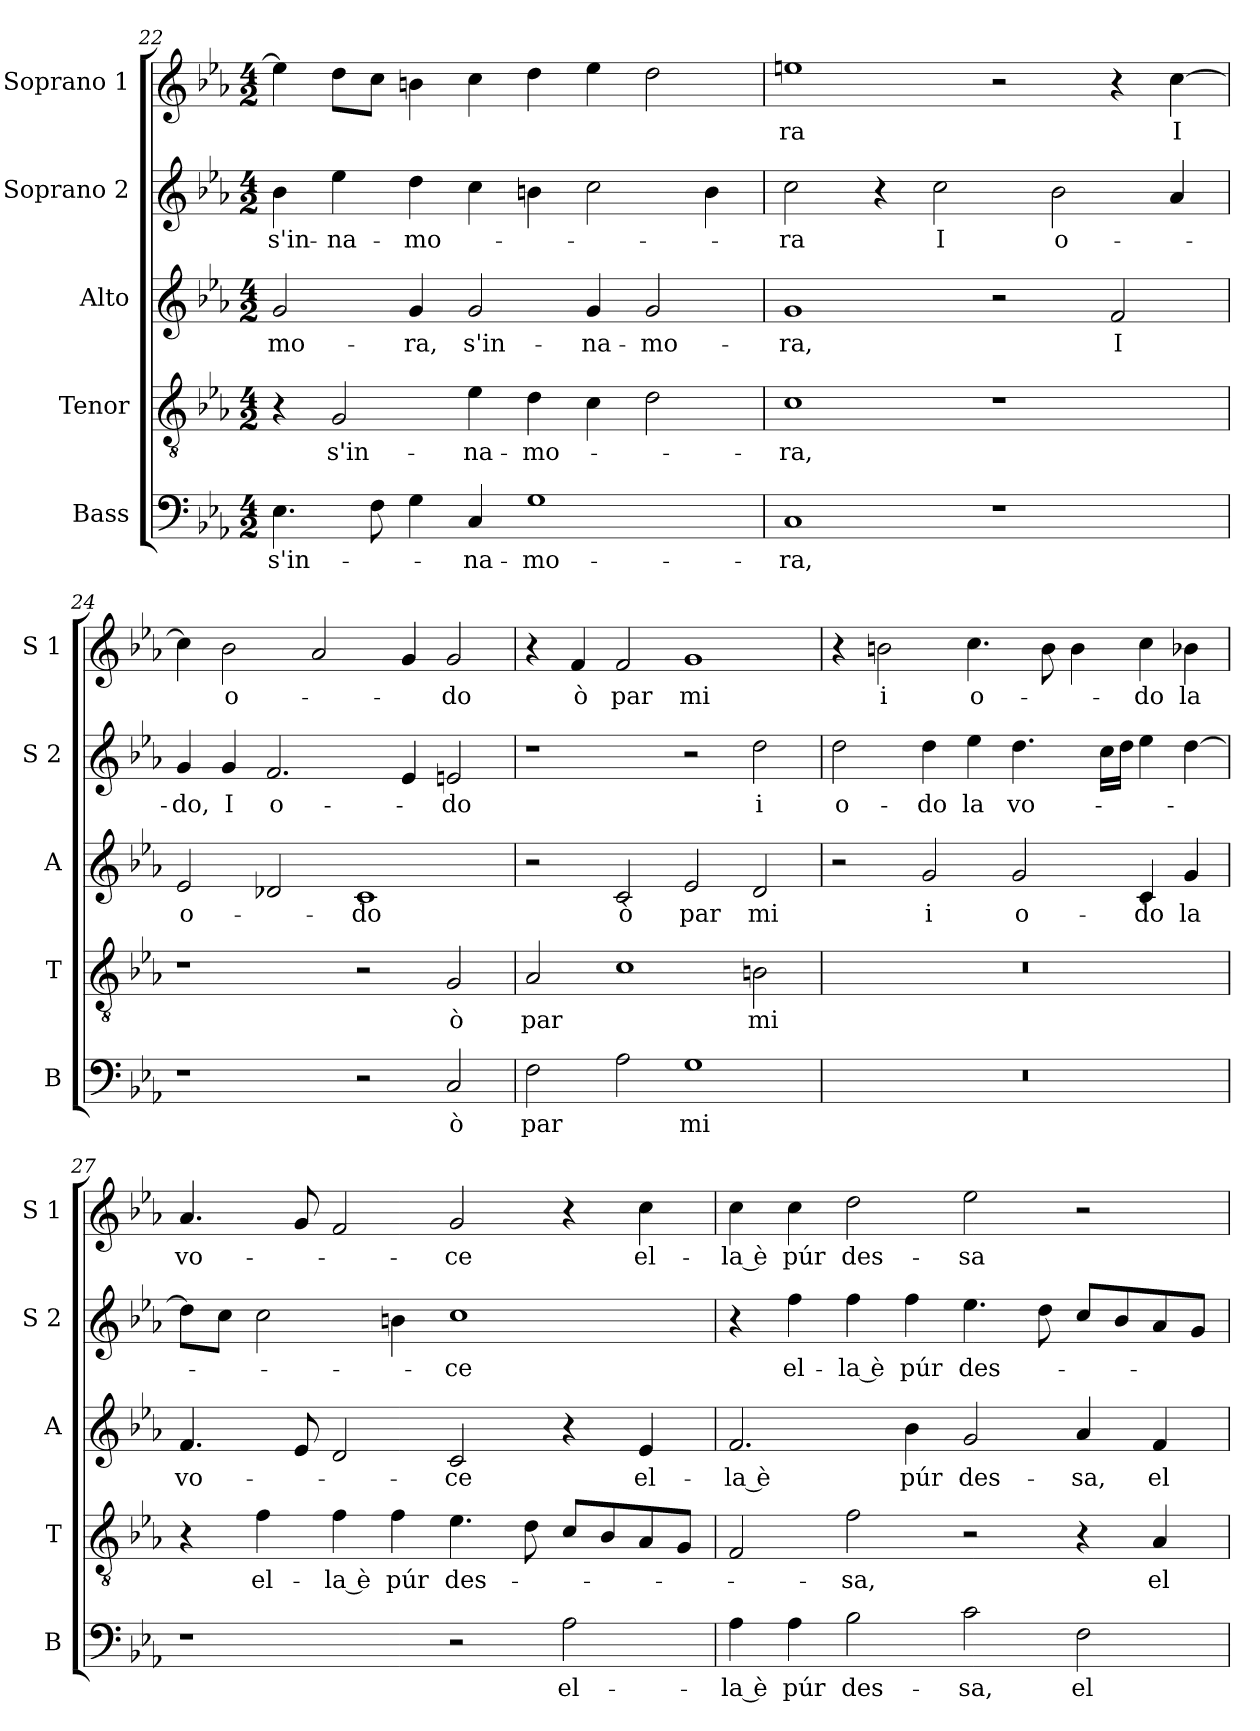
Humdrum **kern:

**kern	**text	**kern	**text	**kern	**text	**kern	**text	**kern	**text
*part5	*part5	*part4	*part4	*part3	*part3	*part2	*part2	*part1	*part1
*staff5	*staff5	*staff4	*staff4	*staff3	*staff3	*staff2	*staff2	*staff1	*staff1
*I"Bass	*	*I"Tenor	*	*I"Alto	*	*I"Soprano 2	*	*I"Soprano 1	*
*I'B	*	*I'T	*	*I'A	*	*I'S 2	*	*I'S 1	*
!!LO:LB:g=z
*clefF4	*	*clefGv2	*	*clefG2	*	*clefG2	*	*clefG2	*
*k[b-e-a-]	*	*k[b-e-a-]	*	*k[b-e-a-]	*	*k[b-e-a-]	*	*k[b-e-a-]	*
*E-:	*	*E-:	*	*E-:	*	*E-:	*	*E-:	*
*M4/2	*	*M4/2	*	*M4/2	*	*M4/2	*	*M4/2	*
=22	=22	=22	=22	=22	=22	=22	=22	=22	=22
!	!LO:LY:b	!	!	!	!LO:LY:b	!	!LO:LY:b	!	!
4.E-\	s'in-	4r	.	2g/	-mo-	4b-\	s'in-	4ee-\]	.
!	!	!	!LO:LY:b	!	!	!	!LO:LY:b	!	!
.	.	2G/	s'in-	.	.	4ee-\	-na-	8dd\L	.
8F\	.	.	.	.	.	.	.	8cc\J	.
!	!	!	!	!	!LO:LY:b	!	!LO:LY:b	!	!
4G\	.	.	.	4g/	-ra,	4dd\	-mo-	4bn\	.
!	!LO:LY:b	!	!LO:LY:b	!	!LO:LY:b	!	!	!	!
4C/	-na-	4e-\	-na-	2g/	s'in-	4cc\	.	4cc\	.
!	!LO:LY:b	!	!LO:LY:b	!	!	!	!	!	!
1G	-mo-	4d\	-mo-	.	.	4bn\	.	4dd\	.
!	!	!	!	!	!LO:LY:b	!	!	!	!
.	.	4c\	.	4g/	-na-	2cc\	.	4ee-\	.
!	!	!	!	!	!LO:LY:b	!	!	!	!
.	.	2d\	.	2g/	-mo-	.	.	2dd\	.
.	.	.	.	.	.	4b\	.	.	.
=23	=23	=23	=23	=23	=23	=23	=23	=23	=23
!	!LO:LY:b	!	!LO:LY:b	!	!LO:LY:b	!	!LO:LY:b	!	!LO:LY:b
1C	-ra,	1c	-ra,	1g	-ra,	2cc\	-ra	1een	-ra
.	.	.	.	.	.	4r	.	.	.
!	!	!	!	!	!	!	!LO:LY:b	!	!
.	.	.	.	.	.	2cc\	I	.	.
1r	.	1r	.	2r	.	.	.	2r	.
!	!	!	!	!	!	!	!LO:LY:b	!	!
.	.	.	.	.	.	2b-\	o-	.	.
!	!	!	!	!	!LO:LY:b	!	!	!	!
.	.	.	.	2f/	I	.	.	4r	.
!	!	!	!	!	!	!	!	!	!LO:LY:b
.	.	.	.	.	.	4a-/	.	[4cc\	I
=24	=24	=24	=24	=24	=24	=24	=24	=24	=24
!	!	!	!	!	!LO:LY:b	!	!LO:LY:b	!	!
1r	.	1r	.	2e-/	o-	4g/	-do,	4cc\]	.
!	!	!	!	!	!	!	!LO:LY:b	!	!LO:LY:b
.	.	.	.	.	.	4g/	I	2b-\	o-
!	!	!	!	!	!	!	!LO:LY:b	!	!
.	.	.	.	2d-X/	.	2.f/	o-	.	.
.	.	.	.	.	.	.	.	2a-/	.
!	!	!	!	!	!LO:LY:b	!	!	!	!
2r	.	2r	.	1c	-do	.	.	.	.
.	.	.	.	.	.	4e-/	.	4g/	.
!	!LO:LY:b	!	!LO:LY:b	!	!	!	!LO:LY:b	!	!LO:LY:b
2C/	ò	2G/	ò	.	.	2en/	-do	2g/	-do
!!LO:PB:g=z
=25	=25	=25	=25	=25	=25	=25	=25	=25	=25
!	!LO:LY:b	!	!LO:LY:b	!	!	!	!	!	!
2F\	par	2A-/	par	2r	.	1r	.	4r	.
!	!	!	!	!	!	!	!	!	!LO:LY:b
.	.	.	.	.	.	.	.	4f/	ò
!	!	!	!	!	!LO:LY:b	!	!	!	!LO:LY:b
2A-\	.	1c	.	2c/	ò	.	.	2f/	par
!	!LO:LY:b	!	!	!	!LO:LY:b	!	!	!	!LO:LY:b
1G	mi	.	.	2e-/	par	2r	.	1g	mi
!	!	!	!LO:LY:b	!	!LO:LY:b	!	!LO:LY:b	!	!
.	.	2Bn\	mi	2d/	mi	2dd\	i	.	.
=26	=26	=26	=26	=26	=26	=26	=26	=26	=26
!	!	!	!	!	!	!	!LO:LY:b	!	!
0r	.	0r	.	2r	.	2dd\	o-	4r	.
!	!	!	!	!	!	!	!	!	!LO:LY:b
.	.	.	.	.	.	.	.	2bn\	i
!	!	!	!	!	!LO:LY:b	!	!LO:LY:b	!	!
.	.	.	.	2g/	i	4dd\	-do	.	.
!	!	!	!	!	!	!	!LO:LY:b	!	!LO:LY:b
.	.	.	.	.	.	4ee-\	la	4.cc\	o-
!	!	!	!	!	!LO:LY:b	!	!LO:LY:b	!	!
.	.	.	.	2g/	o-	4.dd\	vo-	.	.
.	.	.	.	.	.	.	.	8b\	.
.	.	.	.	.	.	.	.	4b\	.
.	.	.	.	.	.	16cc\LL	.	.	.
.	.	.	.	.	.	16dd\JJ	.	.	.
!	!	!	!	!	!LO:LY:b	!	!	!	!LO:LY:b
.	.	.	.	4c/	-do	4ee-\	.	4cc\	-do
!	!	!	!	!	!LO:LY:b	!	!	!	!LO:LY:b
.	.	.	.	4g/	la	[4dd\	.	4b-X\	la
=27	=27	=27	=27	=27	=27	=27	=27	=27	=27
!	!	!	!	!	!LO:LY:b	!	!	!	!LO:LY:b
1r	.	4r	.	4.f/	vo-	8dd\L]	.	4.a-/	vo-
.	.	.	.	.	.	8cc\J	.	.	.
!	!	!	!LO:LY:b	!	!	!	!	!	!
.	.	4f\	el-	.	.	2cc\	.	.	.
.	.	.	.	8e-/	.	.	.	8g/	.
!	!	!	!LO:LY:b	!	!	!	!	!	!
.	.	4f\	-la è	2d/	.	.	.	2f/	.
!	!	!	!LO:LY:b	!	!	!	!	!	!
.	.	4f\	púr	.	.	4bn\	.	.	.
!	!	!	!LO:LY:b	!	!LO:LY:b	!	!LO:LY:b	!	!LO:LY:b
2r	.	4.e-\	des-	2c/	-ce	1cc	-ce	2g/	-ce
.	.	8d\	.	.	.	.	.	.	.
!	!LO:LY:b	!	!	!	!	!	!	!	!
2A-\	el-	8c/L	.	4r	.	.	.	4r	.
.	.	8B-/	.	.	.	.	.	.	.
!	!	!	!	!	!LO:LY:b	!	!	!	!LO:LY:b
.	.	8A-/	.	4e-/	el-	.	.	4cc\	el-
.	.	8G/J	.	.	.	.	.	.	.
!!LO:LB:g=z
=28	=28	=28	=28	=28	=28	=28	=28	=28	=28
!	!LO:LY:b	!	!	!	!LO:LY:b	!	!	!	!LO:LY:b
4A-\	-la è	2F/	.	2.f/	-la è	4r	.	4cc\	-la è
!	!LO:LY:b	!	!	!	!	!	!LO:LY:b	!	!LO:LY:b
4A-\	púr	.	.	.	.	4ff\	el-	4cc\	púr
!	!LO:LY:b	!	!LO:LY:b	!	!	!	!LO:LY:b	!	!LO:LY:b
2B-\	des-	2f\	-sa,	.	.	4ff\	-la è	2dd\	des-
!	!	!	!	!	!LO:LY:b	!	!LO:LY:b	!	!
.	.	.	.	4b-\	púr	4ff\	púr	.	.
!	!LO:LY:b	!	!	!	!LO:LY:b	!	!LO:LY:b	!	!LO:LY:b
2c\	-sa,	2r	.	2g/	des-	4.ee-\	des-	2ee-\	-sa
.	.	.	.	.	.	8dd\	.	.	.
!	!LO:LY:b	!	!	!	!LO:LY:b	!	!	!	!
2F\	el-	4r	.	4a-/	-sa,	8cc/L	.	2r	.
.	.	.	.	.	.	8b-/	.	.	.
!	!	!	!LO:LY:b	!	!LO:LY:b	!	!	!	!
.	.	4A-/	el-	4f/	el-	8a-/	.	.	.
.	.	.	.	.	.	8g/J	.	.	.
=	=	=	=	=	=	=	=	=	=
*-	*-	*-	*-	*-	*-	*-	*-	*-	*-
